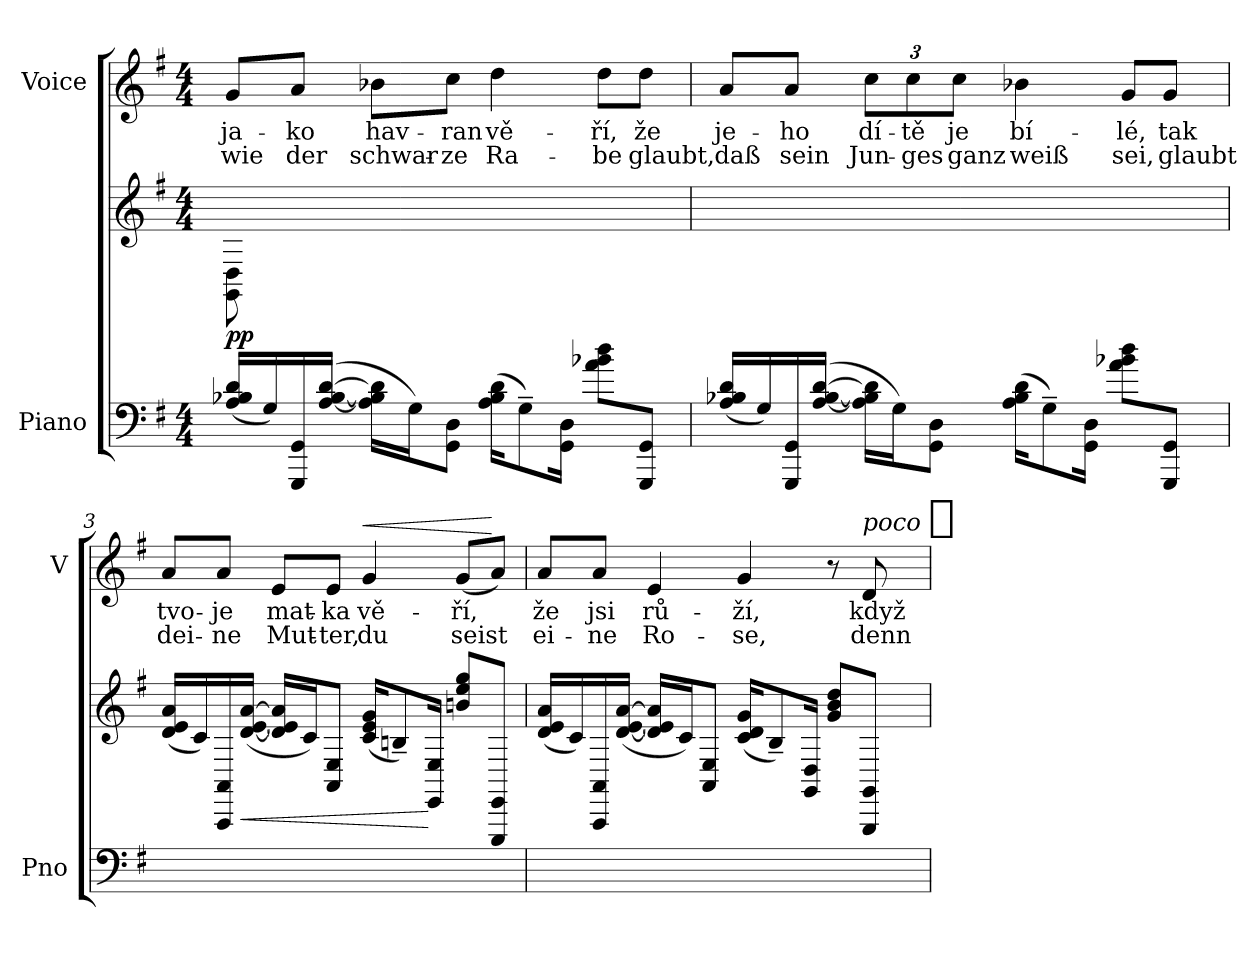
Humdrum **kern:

**kern	**kern	**dynam	**kern	**text	**text	**dynam
*part2	*part2	*part2	*part1	*part1	*part1	*part1
*staff3	*staff2	*staff2/3	*staff1	*staff1	*staff1	*staff1
*I"Piano	*	*	*I"Voice	*	*	*
*I'Pno	*	*	*I'V	*	*	*
*clefF4	*clefG2	*	*clefG2	*	*	*
*k[f#]	*k[f#]	*	*k[f#]	*	*	*
*G:	*G:	*	*G:	*	*	*
*M4/4	*M4/4	*	*M4/4	*	*	*
=1	=1	=1	=1	=1	=1	=1
!	!	!	!	!	!LO:LY:i	!
(>16A/ 16B-X/ 16d/LL	8GG\ 8D\	pp	8gL	ja-	wie	.
16G)	.	.	.	.	.	.
!	!	!	!	!	!LO:LY:i	!
16GGG 16GG	2..ryy	.	8aJ	-ko	der	.
([16A [16B- [16dJJ	.	.	.	.	.	.
!	!	!	!	!	!LO:LY:i	!
16A]\ 16B-]\ 16d]\LL	.	.	8b-XL	hav-	schwar-	.
16GJ)	.	.	.	.	.	.
!	!	!	!	!	!LO:LY:i	!
8GG 8DJ	.	.	8ccJ	-ran	-ze	.
!	!	!	!	!	!LO:LY:i	!
(16A\ 16B-\ 16d\KL	.	.	4dd	vě-	Ra-	.
8G~)	.	.	.	.	.	.
16GG 16DJk	.	.	.	.	.	.
!	!	!	!	!	!LO:LY:i	!
8a\ 8b-X\ 8dd\L	.	.	8ddL	-ří,	-be	.
!	!	!	!	!	!LO:LY:i	!
8GGG/ 8GG/J	.	.	8ddJ	že	glaubt,	.
=2	=2	=2	=2	=2	=2	=2
!	!	!	!	!	!LO:LY:i	!
(16A 16B-X 16dLL	1ryy	.	8aL	je-	daß	.
16G)	.	.	.	.	.	.
!	!	!	!	!	!LO:LY:i	!
16GGG 16GG	.	.	8aJ	-ho	sein	.
([16A [16B- [16dJJ	.	.	.	.	.	.
!	!	!	!	!	!LO:LY:i	!
16A] 16B-] 16d]LL	.	.	12ccL	dí-	Jun-	.
16GJ)	.	.	.	.	.	.
!	!	!	!	!	!LO:LY:i	!
.	.	.	12cc	-tě	-ges	.
8GG 8DJ	.	.	.	.	.	.
!	!	!	!	!	!LO:LY:i	!
.	.	.	12ccJ	je	ganz	.
!	!	!	!	!	!LO:LY:i	!
(16A 16B- 16dKL	.	.	4b-X	bí-	weiß	.
8G~)	.	.	.	.	.	.
16GG 16DJk	.	.	.	.	.	.
!	!	!	!	!	!LO:LY:i	!
8a\ 8b-X\ 8dd\L	.	.	8gL	-lé,	sei,	.
!	!	!	!	!	!LO:LY:i	!
8GGG/ 8GG/J	.	.	8gJ	tak	glaubt	.
=3	=3	=3	=3	=3	=3	=3
!	!	!	!	!	!LO:LY:i	!
1ryy	(16d 16e 16aLL	.	8aL	tvo-	dei-	.
.	16c)	.	.	.	.	.
!	!	!	!	!	!LO:LY:i	!
.	16AAA/ 16AA/	.	8aJ	-je	-ne	.
!	!	!LO:HP:b	!	!	!	!
.	([16d [16e [16aJJ	<	.	.	.	.
!	!	!	!	!	!LO:LY:i	!
.	16d] 16e] 16a]LL	.	8eL	mat-	Mut-	.
.	16cJ)	.	.	.	.	.
!	!	!	!	!	!LO:LY:i	!
.	8AA/ 8E/J	.	8eJ	-ka	-ter,	.
!	!	!	!	!	!LO:LY:i	!LO:HP:a
.	(16c 16e 16gKL	.	4g	vě-	du	<
.	8Bni~)	.	.	.	.	.
.	16EE/ 16E/Jk	[	.	.	.	.
!	!	!	!	!	!LO:LY:i	!
.	8bni\ 8ee\ 8gg\L	.	(8gL	-ří,	seist	.
.	8EEE/ 8EE/J	.	8aJ)	.	.	[
=4	=4	=4	=4	=4	=4	=4
!	!	!	!	!	!LO:LY:i	!
1ryy	(16d 16e 16aLL	.	8aL	že	ei-	.
.	16c)	.	.	.	.	.
!	!	!	!	!	!LO:LY:i	!
.	16AAA/ 16AA/	.	8aJ	jsi	-ne	.
.	([16d [16e [16aJJ	.	.	.	.	.
!	!	!	!	!	!LO:LY:i	!
.	16d] 16e] 16a]LL	.	4e	rů-	Ro-	.
.	16cJ)	.	.	.	.	.
.	8AA/ 8E/J	.	.	.	.	.
!	!	!	!	!	!LO:LY:i	!
.	(16c 16d 16gKL	.	4g	-ží,	-se,	.
.	8B~)	.	.	.	.	.
.	16GG/ 16D/Jk	.	.	.	.	.
.	8g\ 8b\ 8dd\L	.	8r	.	.	.
!	!	!	!	!	!LO:LY:i	!LO:DY:a:t=poco %s
.	8GGG/ 8GG/J	.	8d	když	denn	f
=	=	=	=	=	=	=
*-	*-	*-	*-	*-	*-	*-
